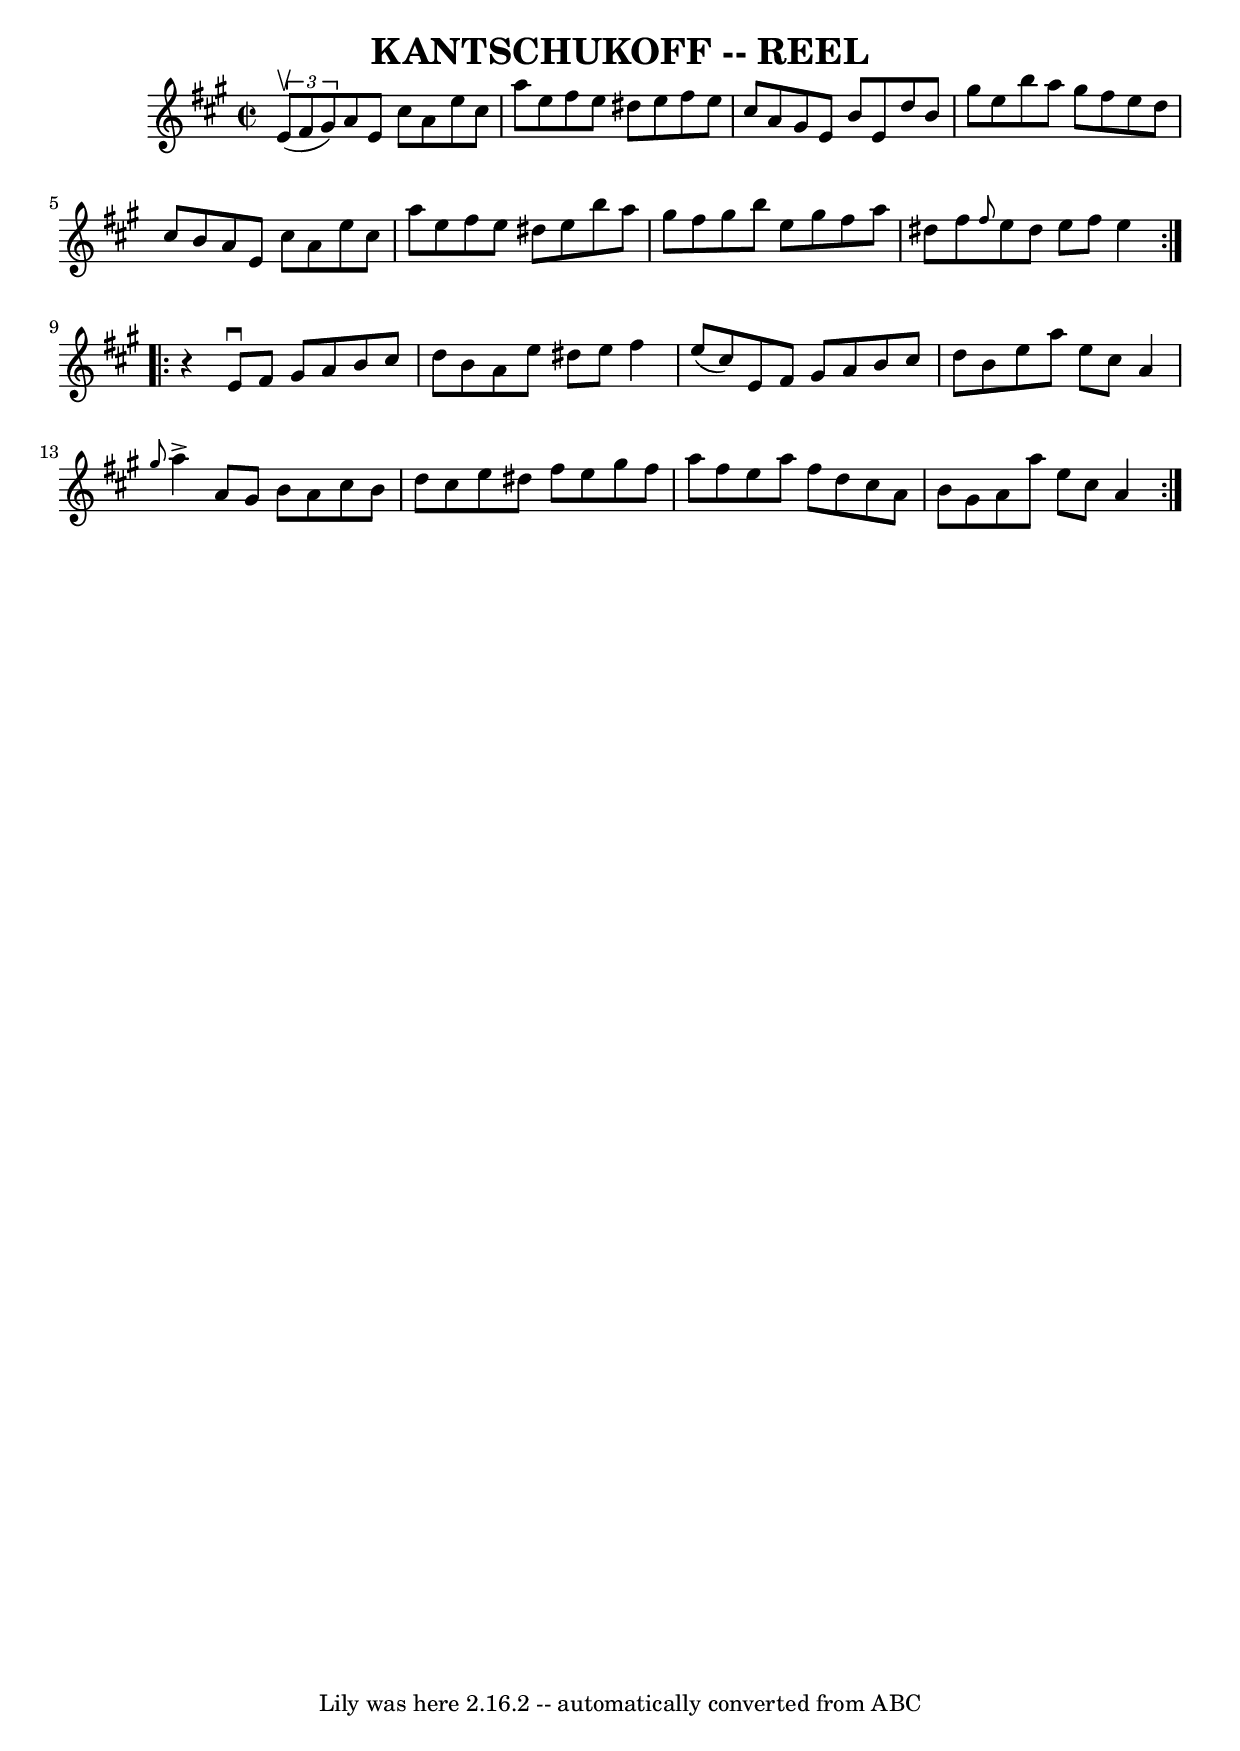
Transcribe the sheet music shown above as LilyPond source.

\version "2.16.2"
\include "Mammoth.ily"
\header {
  %% book = "Ryan's Mammoth Collection of Fiddle Tunes"
  crossRefNumber = "1"
  footnotes = ""
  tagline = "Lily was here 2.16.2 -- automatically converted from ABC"
  title = "KANTSCHUKOFF -- REEL"

}
voicedefault =  {



  \repeat volta 2 {

    \override Staff.TimeSignature #'style = #'C
    \time 2/2 
    \key a \major
    \times 2/3 { e'8 (^\upbow fis'8 gis'8)  	       }     |
    a'8 e'8 cis''8 a'8 e''8 cis''8 a''8 e''8     |
    fis''8 e''8 dis''8 e''8 fis''8 e''8 cis''8 a'8   |
    gis'8 e'8 b'8 e'8 d''8 b'8 gis''8 e''8     |
    b''8 a''8 gis''8 fis''8 e''8 d''8 cis''8 b'8     |
    a'8 e'8 cis''8 a'8 e''8 cis''8 a''8 e''8     |
    fis''8 e''8 dis''8 e''8 b''8 a''8 gis''8 fis''8  |
    gis''8 b''8 e''8 gis''8 fis''8 a''8 dis''8         fis''8     |
    \grace { fis''8  
	   } e''8 dis''8 e''8 fis''8    
    e''4    
  }     
  \repeat volta 2 {     r4        |
    e'8^\downbow fis'8         gis'8 a'8 b'8 cis''8 d''8 b'8     |
    a'8 e''8         dis''8 e''8 fis''4 e''8 (cis''8)    |
    e'8 fis'8         gis'8 a'8 b'8 cis''8 d''8 b'8     |
    e''8 a''8 e''8 
    cis''8 a'4  \grace { gis''8   		       } a''4^\accent        |
    a'8         gis'8 b'8 a'8 cis''8 b'8 d''8 cis''8     |
    e''8         dis''8 fis''8 e''8 gis''8 fis''8 a''8 fis''8     |
         e''8 a''8 fis''8 d''8 cis''8 a'8 b'8 gis'8     |
    
    a'8 a''8 e''8 cis''8 a'4    
  }   

}

\score{
  <<

    \context Staff="default"
    {
      \voicedefault 
      
    }

  >>
  \layout {
    
  }
  \midi {
  }

}
